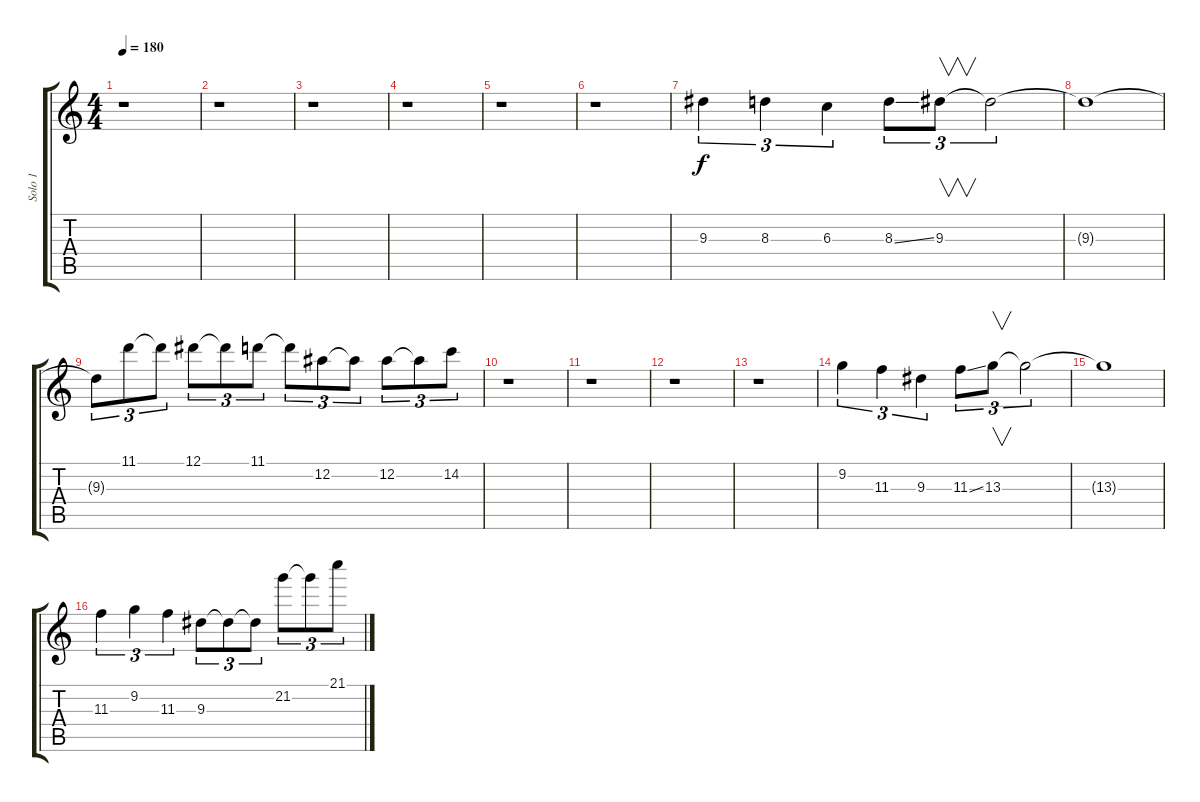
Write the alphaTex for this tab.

\track ("Solo 1" "Solo 1") {instrument distortionguitar}
\staff {score tabs}
\tuning (Eb4 Bb3 Gb3 Db3 Ab2 Eb2) {hide}
\ts (4 4)
\tempo 180
\clef g2
\ks c
r.1{dy f} |
r.1 |
r.1 |
r.1 |
r.1 |
r.1 |
9.3.4{tu (3 2)} 8.3.4{tu (3 2)} 6.3.4{tu (3 2)} 8.3{ss}.8{tu (3 2)} 9.3.8{v tu (3 2)} 9.3{t}.2{tu (3 2)} |
9.3{t}.1 |
9.3{t}.8{tu (3 2)} 11.1.8{tu (3 2)} 11.1{t}.8{tu (3 2)} 12.1.8{tu (3 2)} 12.1{t}.8{tu (3 2)} 11.1.8{tu (3 2)} 11.1{t}.8{tu (3 2)} 12.2.8{tu (3 2)} 12.2{t}.8{tu (3 2)} 12.2.8{tu (3 2)} 12.2{t}.8{tu (3 2)} 14.2.8{tu (3 2)} |
r.1 |
r.1 |
r.1 |
r.1 |
9.2.4{tu (3 2)} 11.3.4{tu (3 2)} 9.3.4{tu (3 2)} 11.3{ss}.8{tu (3 2)} 13.3.8{v tu (3 2)} 13.3{t}.2{tu (3 2)} |
13.3{t}.1 |
11.3.4{tu (3 2)} 9.2.4{tu (3 2)} 11.3.4{tu (3 2)} 9.3.8{tu (3 2)} 9.3{t}.8{tu (3 2)} 9.3{t}.8{tu (3 2)} 21.2.8{tu (3 2)} 21.2{t}.8{tu (3 2)} 21.1.8{tu (3 2)}
